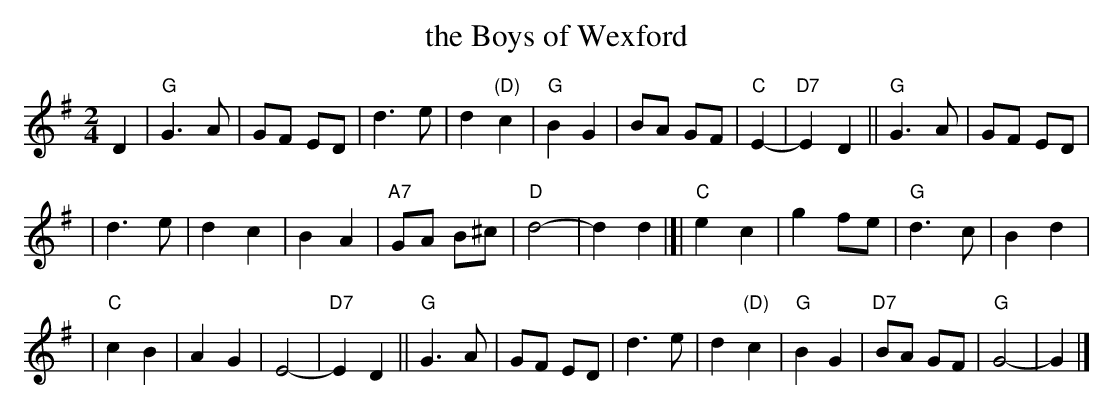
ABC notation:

X:1
T: the Boys of Wexford
M: 2/4
L: 1/8
K: G
D2 \
| "G"G3 A | GF ED | d3 e | d2 "(D)"c2 | "G"B2 G2 | BA GF | "C"E2- | "D7"E2 D2 || "G"G3 A | GF ED |
| d3 e | d2 c2 | B2 A2 | "A7"GA B^c | "D"d4- | d2 d2 |]| "C"e2 c2 | g2 fe | "G"d3 c | B2 d2 |
| "C"c2 B2 | A2 G2 | E4- | "D7"E2 D2 || "G"G3 A | GF ED | d3 e | d2 "(D)"c2 | "G"B2 G2 | "D7"BA GF | "G"G4- | G2 |]
